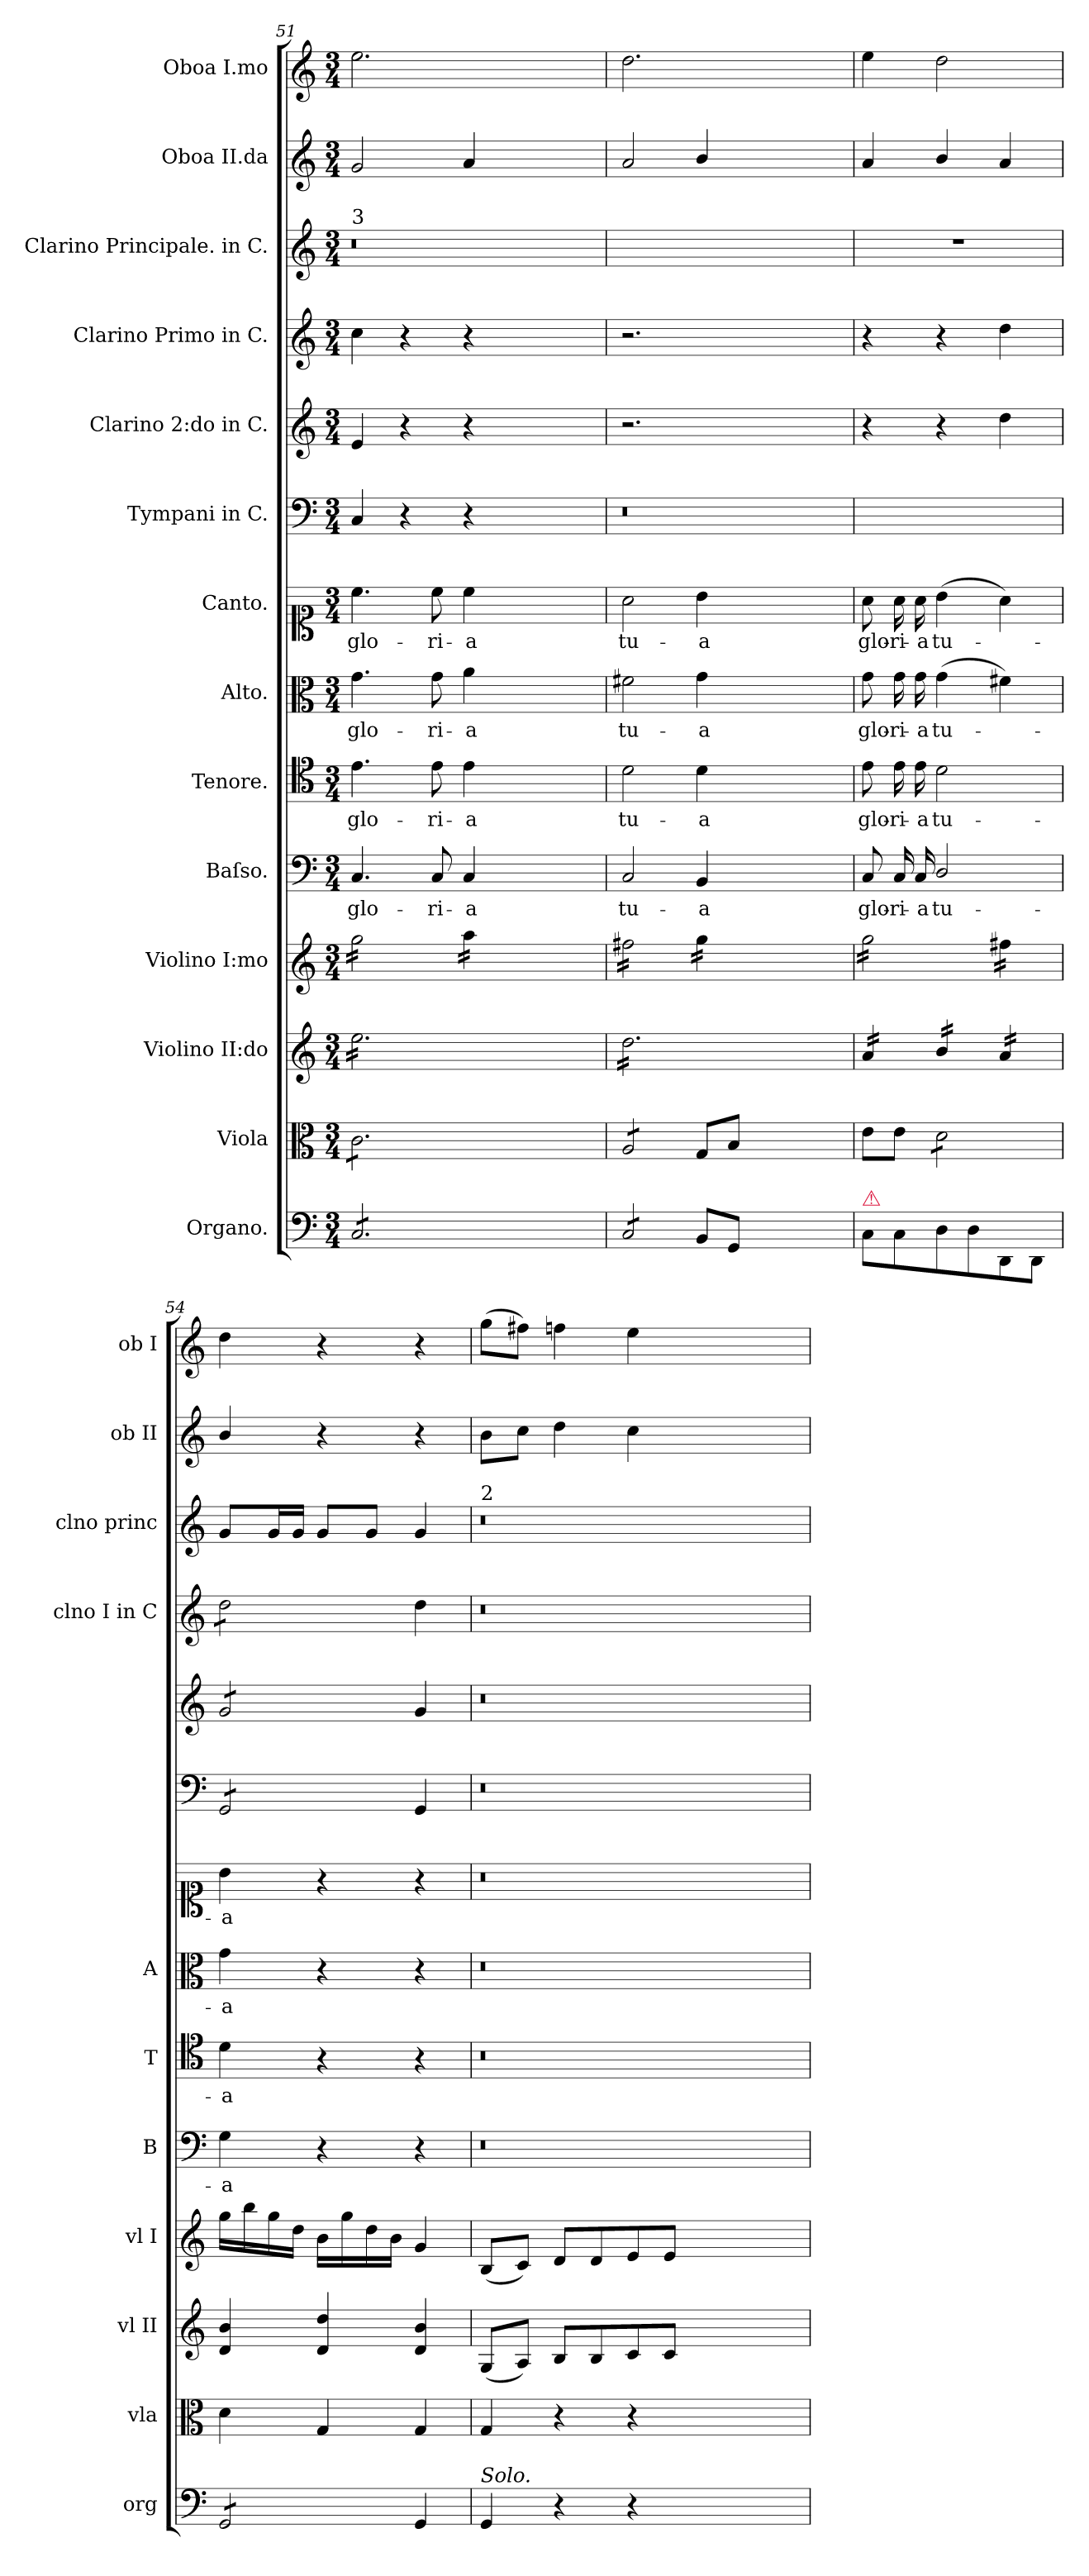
**kern	**kern	**dynam	**kern	**dynam	**kern	**dynam	**kern	**text	**kern	**text	**kern	**text	**kern	**text	**kern	**kern	**kern	**kern	**kern	**dynam	**kern	**dynam
*part14	*part13	*part13	*part12	*part12	*part11	*part11	*part10	*part10	*part9	*part9	*part8	*part8	*part7	*part7	*part6	*part5	*part4	*part3	*part2	*part2	*part1	*part1
*staff14	*staff13	*staff13	*staff12	*staff12	*staff11	*staff11	*staff10	*staff10	*staff9	*staff9	*staff8	*staff8	*staff7	*staff7	*staff6	*staff5	*staff4	*staff3	*staff2	*staff2	*staff1	*staff1
*I"Organo.	*I"Viola	*	*I"Violino II:do	*	*I"Violino I:mo	*	*I"Baſso.	*	*I"Tenore.	*	*I"Alto.	*	*I"Canto.	*	*I"Tympani in C.	*I"Clarino 2:do in C.	*I"Clarino Primo in C.	*I"Clarino Principale. in C.	*I"Oboa II.da	*	*I"Oboa I.mo	*
*I'org	*I'vla	*	*I'vl II	*	*I'vl I	*	*I'B	*	*I'T	*	*I'A	*	*	*	*	*	*I'clno I in C	*I'clno princ	*I'ob II	*	*I'ob I	*
*clefF4	*clefC3	*	*clefG2	*	*clefG2	*	*clefF4	*	*clefC4	*	*clefC3	*	*clefC1	*	*clefF4	*clefG2	*clefG2	*clefG2	*clefG2	*	*clefG2	*
*k[]	*k[]	*	*k[]	*	*k[]	*	*k[]	*	*k[]	*	*k[]	*	*k[]	*	*k[]	*k[]	*k[]	*k[]	*k[]	*	*k[]	*
*M3/4	*M3/4	*	*M3/4	*	*M3/4	*	*M3/4	*	*M3/4	*	*M3/4	*	*M3/4	*	*M3/4	*M3/4	*M3/4	*M3/4	*M3/4	*	*M3/4	*
=51	=51	=51	=51	=51	=51	=51	=51	=51	=51	=51	=51	=51	=51	=51	=51	=51	=51	=51	=51	=51	=51	=51
!	!	!	!	!	!	!	!	!	!	!	!	!	!	!	!	!	!	!LO:TX:a:t=3	!	!	!	!
!	!	!	!	!	!	!	!	!	!	!	!	!	!	!	!	!	!	!LO:N:vis=0	!	!	!	!
*tremolo	*	*	*	*	*	*	*	*	*	*	*	*	*	*	*	*	*	*	*	*	*	*
*	*tremolo	*	*	*	*	*	*	*	*	*	*	*	*	*	*	*	*	*	*	*	*	*
*	*	*	*tremolo	*	*	*	*	*	*	*	*	*	*	*	*	*	*	*	*	*	*	*
*	*	*	*	*	*tremolo	*	*	*	*	*	*	*	*	*	*	*	*	*	*	*	*	*
8C/L	8c\L	.	16ee\LL	.	16gg\LL	.	4.C/	glo-	4.e\	glo-	4.g\	glo-	4.cc\	glo-	4C/	4e/	4cc\	1.r	2g/	.	2.ee\	.
.	.	.	16ee\	.	16gg\	.	.	.	.	.	.	.	.	.	.	.	.	.	.	.	.	.
8C/	8c\	.	16ee\	.	16gg\	.	.	.	.	.	.	.	.	.	.	.	.	.	.	.	.	.
.	.	.	16ee\	.	16gg\	.	.	.	.	.	.	.	.	.	.	.	.	.	.	.	.	.
8C/	8c\	.	16ee\	.	16gg\	.	.	.	.	.	.	.	.	.	4r	4r	4r	.	.	.	.	.
.	.	.	16ee\	.	16gg\	.	.	.	.	.	.	.	.	.	.	.	.	.	.	.	.	.
8C/	8c\	.	16ee\	.	16gg\	.	8C/	-ri-	8e\	-ri-	8g\	-ri-	8cc\	-ri-	.	.	.	.	.	.	.	.
.	.	.	16ee\	.	16gg\JJ	.	.	.	.	.	.	.	.	.	.	.	.	.	.	.	.	.
8C/	8c\	.	16ee\	.	16aa\LL	.	4C/	-a	4e\	-a	4a\	-a	4cc\	-a	4r	4r	4r	.	4a/	.	.	.
.	.	.	16ee\	.	16aa\	.	.	.	.	.	.	.	.	.	.	.	.	.	.	.	.	.
8C/J	8c\J	.	16ee\	.	16aa\	.	.	.	.	.	.	.	.	.	.	.	.	.	.	.	.	.
.	.	.	16ee\JJ	.	16aa\JJ	.	.	.	.	.	.	.	.	.	.	.	.	.	.	.	.	.
2.ryy	2.ryy	.	2.ryy	.	2.ryy	.	2.ryy	.	2.ryy	.	2.ryy	.	2.ryy	.	2.ryy	2.ryy	2.ryy	.	2.ryy	.	2.ryy	.
=52	=52	=52	=52	=52	=52	=52	=52	=52	=52	=52	=52	=52	=52	=52	=52	=52	=52	=52	=52	=52	=52	=52
!	!	!	!	!	!	!	!	!	!	!	!	!	!	!	!LO:N:vis=0	!	!	!	!	!	!	!
8C/L	8A/L	.	16dd\LL	.	16ff#X\LL	.	2C/	tu-	2d\	tu-	2f#X\	tu-	2a\	tu-	1.r	2.r	2.r	1.ryy	2a/	.	2.dd\	.
.	.	.	16dd\	.	16ff#X\	.	.	.	.	.	.	.	.	.	.	.	.	.	.	.	.	.
8C/	8A/	.	16dd\	.	16ff#X\	.	.	.	.	.	.	.	.	.	.	.	.	.	.	.	.	.
.	.	.	16dd\	.	16ff#X\	.	.	.	.	.	.	.	.	.	.	.	.	.	.	.	.	.
8C/	8A/	.	16dd\	.	16ff#X\	.	.	.	.	.	.	.	.	.	.	.	.	.	.	.	.	.
.	.	.	16dd\	.	16ff#X\	.	.	.	.	.	.	.	.	.	.	.	.	.	.	.	.	.
8C/J	8A/J	.	16dd\	.	16ff#X\	.	.	.	.	.	.	.	.	.	.	.	.	.	.	.	.	.
*	*Xtremolo	*	*	*	*	*	*	*	*	*	*	*	*	*	*	*	*	*	*	*	*	*
*Xtremolo	*	*	*	*	*	*	*	*	*	*	*	*	*	*	*	*	*	*	*	*	*	*
.	.	.	16dd\	.	16ff#X\JJ	.	.	.	.	.	.	.	.	.	.	.	.	.	.	.	.	.
8BB/L	8G/L	.	16dd\	.	16gg\LL	.	4BB/	-a	4d\	-a	4g\	-a	4b\	-a	.	.	.	.	4b/	.	.	.
.	.	.	16dd\	.	16gg\	.	.	.	.	.	.	.	.	.	.	.	.	.	.	.	.	.
8GG/J	8B/J	.	16dd\	.	16gg\	.	.	.	.	.	.	.	.	.	.	.	.	.	.	.	.	.
.	.	.	16dd\JJ	.	16gg\JJ	.	.	.	.	.	.	.	.	.	.	.	.	.	.	.	.	.
2.ryy	2.ryy	.	2.ryy	.	2.ryy	.	2.ryy	.	2.ryy	.	2.ryy	.	2.ryy	.	.	2.ryy	2.ryy	.	2.ryy	.	2.ryy	.
=53	=53	=53	=53	=53	=53	=53	=53	=53	=53	=53	=53	=53	=53	=53	=53	=53	=53	=53	=53	=53	=53	=53
!LO:TX:a:color=crimson:t=⚠	!	!	!	!	!	!	!	!	!	!	!	!	!	!	!	!	!	!	!	!	!	!
8C\L	8e\L	.	16a/LL	.	16gg\LL	.	8C/	glo-	8e\	glo-	8g\	glo-	8a\	glo-	2.ryy	4r	4r	2.r	4a/	.	4ee\	.
.	.	.	16a/	.	16gg\	.	.	.	.	.	.	.	.	.	.	.	.	.	.	.	.	.
8C\	8e\J	.	16a/	.	16gg\	.	16C/	-ri-	16e\	-ri-	16g\	-ri-	16a\	-ri-	.	.	.	.	.	.	.	.
.	.	.	16a/JJ	.	16gg\	.	16C/	-a	16e\	-a	16g\	-a	16a\	-a	.	.	.	.	.	.	.	.
*	*tremolo	*	*	*	*	*	*	*	*	*	*	*	*	*	*	*	*	*	*	*	*	*
8D\	8d\L	.	16b/LL	.	16gg\	.	2D/	tu-	2d\	tu-	(>4g\	tu-	(>4b\	tu-	.	4r	4r	.	4b/	.	2dd\	.
.	.	.	16b/	.	16gg\	.	.	.	.	.	.	.	.	.	.	.	.	.	.	.	.	.
8D\	8d\	.	16b/	.	16gg\	.	.	.	.	.	.	.	.	.	.	.	.	.	.	.	.	.
.	.	.	16b/JJ	.	16gg\JJ	.	.	.	.	.	.	.	.	.	.	.	.	.	.	.	.	.
8DD/	8d\	.	16a/LL	.	16ff#X\LL	.	.	.	.	.	4f#X\)	.	4a\)	.	.	4dd\	4dd\	.	4a/	.	.	.
.	.	.	16a/	.	16ff#X\	.	.	.	.	.	.	.	.	.	.	.	.	.	.	.	.	.
8DD/J	8d\J	.	16a/	.	16ff#X\	.	.	.	.	.	.	.	.	.	.	.	.	.	.	.	.	.
*	*Xtremolo	*	*	*	*	*	*	*	*	*	*	*	*	*	*	*	*	*	*	*	*	*
.	.	.	16a/JJ	.	16ff#X\JJ	.	.	.	.	.	.	.	.	.	.	.	.	.	.	.	.	.
*	*	*	*	*	*Xtremolo	*	*	*	*	*	*	*	*	*	*	*	*	*	*	*	*	*
*	*	*	*Xtremolo	*	*	*	*	*	*	*	*	*	*	*	*	*	*	*	*	*	*	*
=54	=54	=54	=54	=54	=54	=54	=54	=54	=54	=54	=54	=54	=54	=54	=54	=54	=54	=54	=54	=54	=54	=54
*tremolo	*	*	*	*	*	*	*	*	*	*	*	*	*	*	*	*	*	*	*	*	*	*
*	*	*	*	*	*	*	*	*	*	*	*	*	*	*	*tremolo	*	*	*	*	*	*	*
*	*	*	*	*	*	*	*	*	*	*	*	*	*	*	*	*tremolo	*	*	*	*	*	*
*	*	*	*	*	*	*	*	*	*	*	*	*	*	*	*	*	*tremolo	*	*	*	*	*
8GG/L	4d\	.	4d/ 4b/	.	16gg\LL	.	4G\	-a	4d\	-a	4g\	-a	4b\	-a	8GG/L	8g/L	8dd\L	8g/L	4b/	.	4dd\	.
.	.	.	.	.	16bb\	.	.	.	.	.	.	.	.	.	.	.	.	.	.	.	.	.
8GG/	.	.	.	.	16gg\	.	.	.	.	.	.	.	.	.	8GG/	8g/	8dd\	16g/L	.	.	.	.
.	.	.	.	.	16dd\JJ	.	.	.	.	.	.	.	.	.	.	.	.	16g/JJ	.	.	.	.
8GG/	4G/	.	4d/ 4dd/	.	16b\LL	.	4r	.	4r	.	4r	.	4r	.	8GG/	8g/	8dd\	8g/L	4r	.	4r	.
.	.	.	.	.	16gg\	.	.	.	.	.	.	.	.	.	.	.	.	.	.	.	.	.
8GG/J	.	.	.	.	16dd\	.	.	.	.	.	.	.	.	.	8GG/J	8g/J	8dd\J	8g/J	.	.	.	.
*	*	*	*	*	*	*	*	*	*	*	*	*	*	*	*	*	*Xtremolo	*	*	*	*	*
*	*	*	*	*	*	*	*	*	*	*	*	*	*	*	*	*Xtremolo	*	*	*	*	*	*
*	*	*	*	*	*	*	*	*	*	*	*	*	*	*	*Xtremolo	*	*	*	*	*	*	*
*Xtremolo	*	*	*	*	*	*	*	*	*	*	*	*	*	*	*	*	*	*	*	*	*	*
.	.	.	.	.	16b\JJ	.	.	.	.	.	.	.	.	.	.	.	.	.	.	.	.	.
4GG/	4G/	.	4d/ 4b/	.	4g/	.	4r	.	4r	.	4r	.	4r	.	4GG/	4g/	4dd\	4g/	4r	.	4r	.
=55	=55	=55	=55	=55	=55	=55	=55	=55	=55	=55	=55	=55	=55	=55	=55	=55	=55	=55	=55	=55	=55	=55
!	!	!	!	!	!	!	!	!	!	!	!	!	!	!	!	!	!	!LO:TX:a:t=2	!	!	!	!
!LO:TX:a:i:t=Solo.	!	!	!	!	!	!	!	!	!	!	!	!	!	!	!	!	!	!	!	!	!	!
!	!	!LO:DY:b:rj	!	!LO:DY:a	!	!LO:DY:a	!LO:N:vis=0	!	!LO:N:vis=0	!	!LO:N:vis=0	!	!LO:N:vis=0	!	!LO:N:vis=0	!LO:N:vis=0	!LO:N:vis=0	!LO:N:vis=0	!	!LO:DY:a	!	!
4GG/	4G/	p&colon;	(<8G/L	po&colon;	(<8B/L	po&colon;	1.r	.	1.r	.	1.r	.	1.r	.	1.r	1.r	1.r	1.r	8b\L	po	(>8gg\L	.
!	!	!	!	!	!	!	!	!	!	!	!	!	!	!	!	!	!	!	!	!	!	!LO:DY:b
.	.	.	8A/J)	.	8c/J)	.	.	.	.	.	.	.	.	.	.	.	.	.	8cc\J	.	8ff#X\J)	po.
4r	4r	.	8B/L	.	8d/L	.	.	.	.	.	.	.	.	.	.	.	.	.	4dd\	.	4ffn\	.
.	.	.	8B/	.	8d/	.	.	.	.	.	.	.	.	.	.	.	.	.	.	.	.	.
4r	4r	.	8c/	.	8e/	.	.	.	.	.	.	.	.	.	.	.	.	.	4cc\	.	4ee\	.
.	.	.	8c/J	.	8e/J	.	.	.	.	.	.	.	.	.	.	.	.	.	.	.	.	.
2.ryy	2.ryy	.	2.ryy	.	2.ryy	.	.	.	.	.	.	.	.	.	.	.	.	.	2.ryy	.	2.ryy	.
=	=	=	=	=	=	=	=	=	=	=	=	=	=	=	=	=	=	=	=	=	=	=
*-	*-	*-	*-	*-	*-	*-	*-	*-	*-	*-	*-	*-	*-	*-	*-	*-	*-	*-	*-	*-	*-	*-
